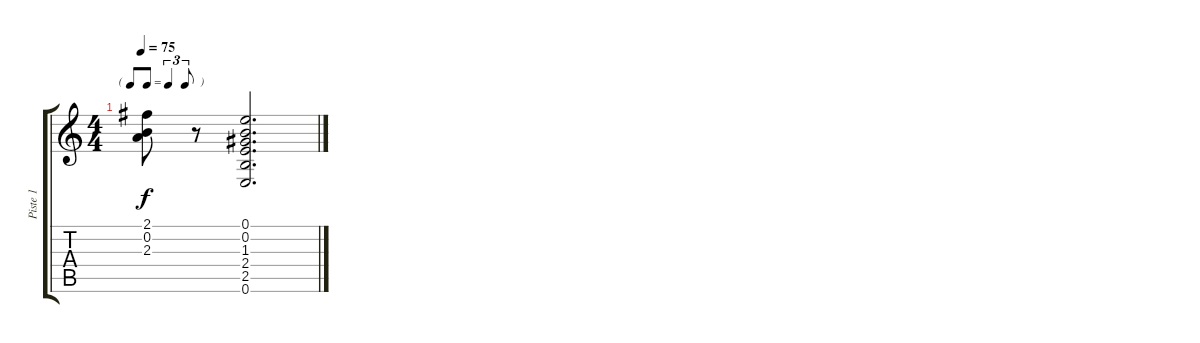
\track ("Piste 1" "Piste 1") {instrument distortionguitar}
\staff {score tabs}
\tuning (E4 B3 G3 D3 A2 E2) {hide}
\ts (4 4)
\tf triplet8th
\tempo 75
\clef g2
\ks c
(2.1 0.2 2.3).8{dy f} r.8 (0.1 0.2 1.3 2.4 2.5 0.6).2{d}
